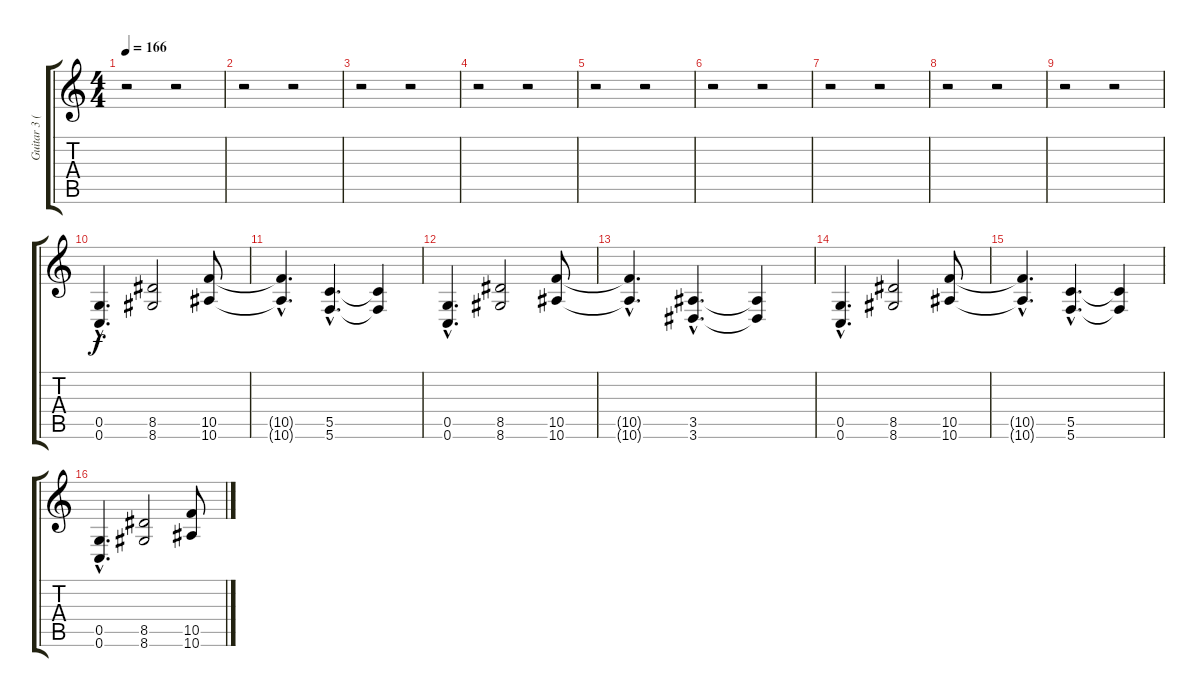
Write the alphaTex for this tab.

\track ("Guitar 3 (Overdub)/Keys" "Guitar 3 (") {instrument distortionguitar}
\staff {score tabs}
\tuning (D4 A3 F3 C3 G2 C2) {hide}
\ts (4 4)
\tempo 166
\clef g2
\ks c
r.2{dy f} r.2 |
r.2 r.2 |
r.2 r.2 |
r.2 r.2 |
r.2 r.2 |
r.2 r.2 |
r.2 r.2 |
r.2 r.2 |
r.2 r.2 |
(0.5{hac} 0.6{hac}).4{d} (8.5 8.6).2 (10.5 10.6).8 |
(10.5{hac t} 10.6{hac t}).4{d} (5.5{hac} 5.6{hac}).4{d} (5.5{t} 5.6{t}).4 |
(0.5{hac} 0.6{hac}).4{d} (8.5 8.6).2 (10.5 10.6).8 |
(10.5{hac t} 10.6{hac t}).4{d} (3.5{hac} 3.6{hac}).4{d} (3.5{t} 3.6{t}).4 |
(0.5{hac} 0.6{hac}).4{d} (8.5 8.6).2 (10.5 10.6).8 |
(10.5{hac t} 10.6{hac t}).4{d} (5.5{hac} 5.6{hac}).4{d} (5.5{t} 5.6{t}).4 |
(0.5{hac} 0.6{hac}).4{d} (8.5 8.6).2 (10.5 10.6).8
